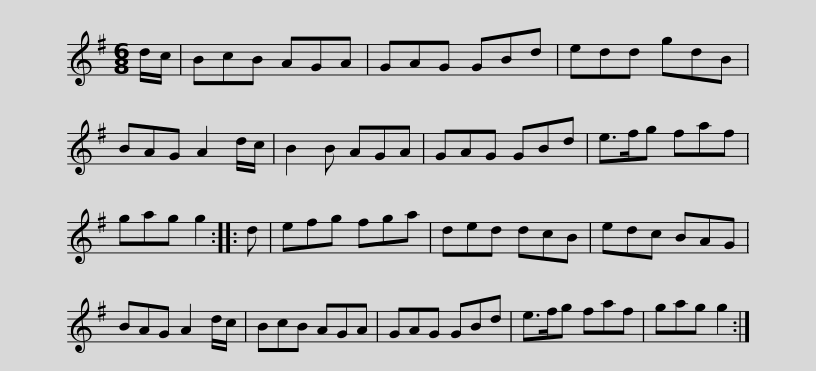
X:1
L:1/8
M:6/8
I:linebreak $
K:G
V:1 treble
V:1
 d/c/ | BcB AGA | GAG GBd | edd gdB | BAG A2 d/c/ | %5
 B2 B AGA | GAG GBd | e>fg faf |$ gag g2 :: d | %10
 efg fga | ded dcB | edc BAG | BAG A2 d/c/ | BcB AGA | %15
 GAG GBd |$ e>fg faf | gag g2 :| %18
